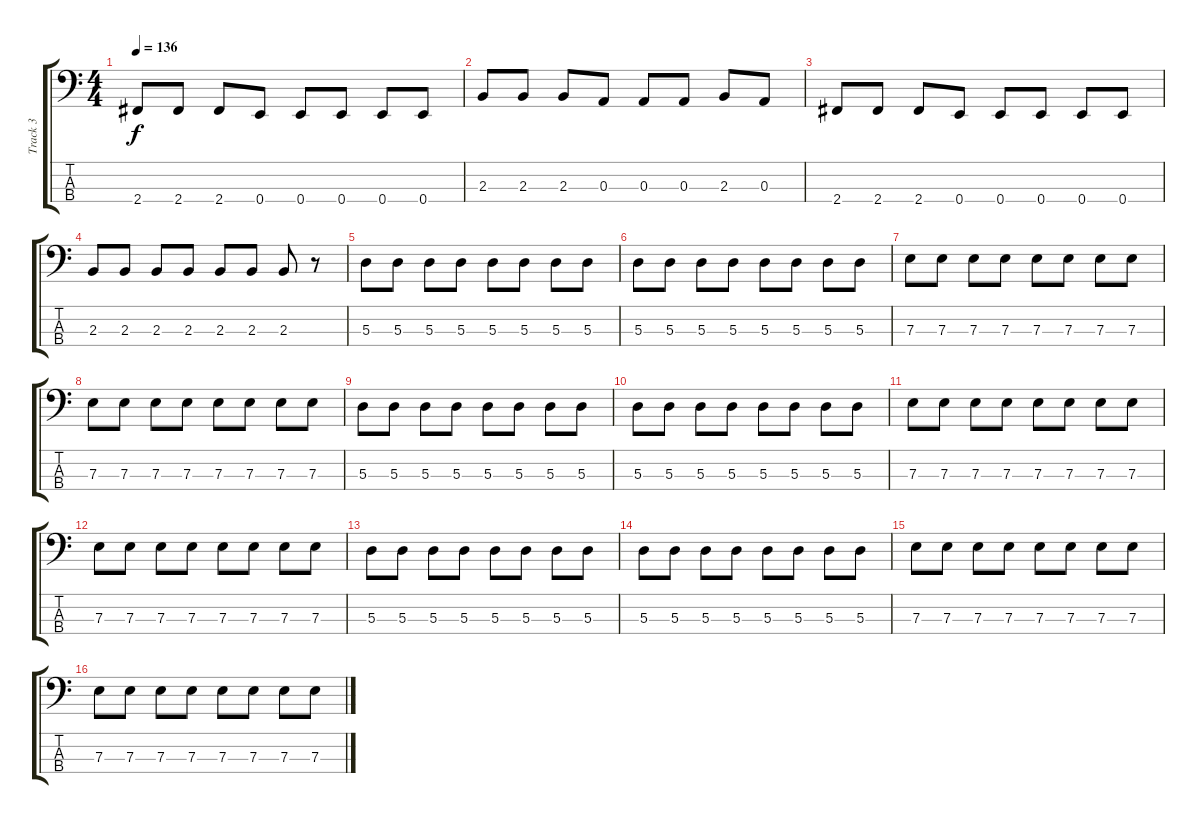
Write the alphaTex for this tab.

\track ("Track 3" "Track 3") {instrument electricbasspick}
\staff {score tabs}
\tuning (G2 D2 A1 E1) {hide}
\ts (4 4)
\tempo 136
\clef f4
\ks c
2.4.8{dy f} 2.4.8 2.4.8 0.4.8 0.4.8 0.4.8 0.4.8 0.4.8 |
2.3.8 2.3.8 2.3.8 0.3.8 0.3.8 0.3.8 2.3.8 0.3.8 |
2.4.8 2.4.8 2.4.8 0.4.8 0.4.8 0.4.8 0.4.8 0.4.8 |
2.3.8 2.3.8 2.3.8 2.3.8 2.3.8 2.3.8 2.3.8 r.8 |
5.3.8 5.3.8 5.3.8 5.3.8 5.3.8 5.3.8 5.3.8 5.3.8 |
5.3.8 5.3.8 5.3.8 5.3.8 5.3.8 5.3.8 5.3.8 5.3.8 |
7.3.8 7.3.8 7.3.8 7.3.8 7.3.8 7.3.8 7.3.8 7.3.8 |
7.3.8 7.3.8 7.3.8 7.3.8 7.3.8 7.3.8 7.3.8 7.3.8 |
5.3.8 5.3.8 5.3.8 5.3.8 5.3.8 5.3.8 5.3.8 5.3.8 |
5.3.8 5.3.8 5.3.8 5.3.8 5.3.8 5.3.8 5.3.8 5.3.8 |
7.3.8 7.3.8 7.3.8 7.3.8 7.3.8 7.3.8 7.3.8 7.3.8 |
7.3.8 7.3.8 7.3.8 7.3.8 7.3.8 7.3.8 7.3.8 7.3.8 |
5.3.8 5.3.8 5.3.8 5.3.8 5.3.8 5.3.8 5.3.8 5.3.8 |
5.3.8 5.3.8 5.3.8 5.3.8 5.3.8 5.3.8 5.3.8 5.3.8 |
7.3.8 7.3.8 7.3.8 7.3.8 7.3.8 7.3.8 7.3.8 7.3.8 |
7.3.8 7.3.8 7.3.8 7.3.8 7.3.8 7.3.8 7.3.8 7.3.8
